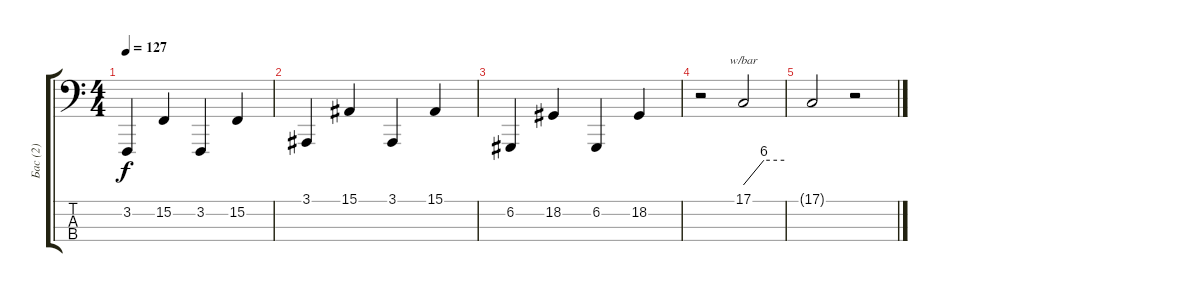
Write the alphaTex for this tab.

\track ("Бас (2)" "Бас (2)") {instrument pad3polysynth}
\staff {score tabs}
\tuning (G1 D1 A0 E0) {hide}
\ts (4 4)
\tempo 127
\clef f4
\ks c
3.2.4{dy f} 15.2.4 3.2.4 15.2.4 |
3.1.4 15.1.4 3.1.4 15.1.4 |
6.2.4 18.2.4 6.2.4 18.2.4 |
r.2{instrument applause} 17.1.2{tbe (custom default 0 0 30 24 60 24) volume 2} |
17.1{t}.2 r.2
